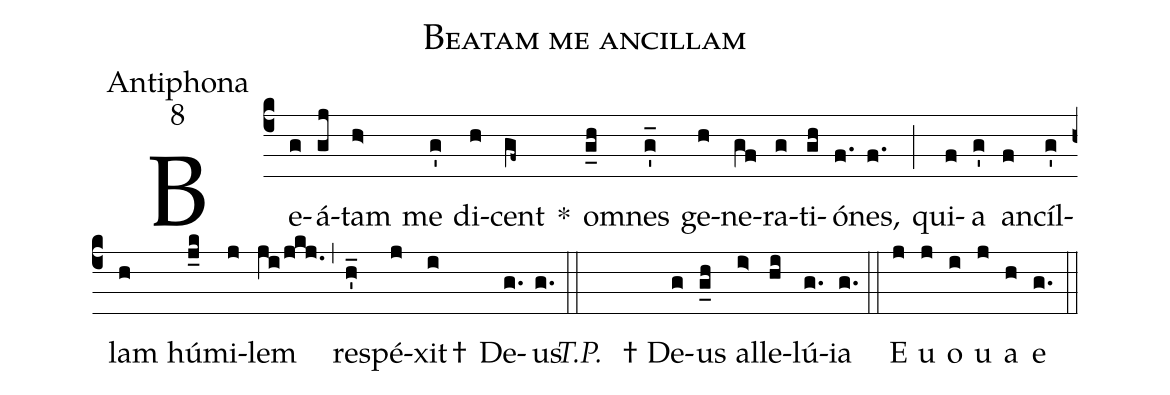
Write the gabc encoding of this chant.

name:Beatam me ancillam;
office-part:Antiphona;
mode:8;
%%
(c4) Be(g)á(gj)tam(h>) me(g') di(h)cent(gf~) *() o(g_h)mnes(g_') ge(h)ne(gf)ra(g)ti(gh)ó(f.)nes,(f.) (;) qui(f)a(g') an(f)cíl(g')lam(h) hú(j_k)mi(j)lem(ji/jkj.) (,) res(h'_)pé(j)xit(i) † ()De(g.)us(g.) (::) <i>T.P.</i>() †() De(g)us(g_h) al(i>)le(hi)lú(g.)ia(g.) (::) E(j) u(j) o(i) u(j) a(h) e(g.) (::)
